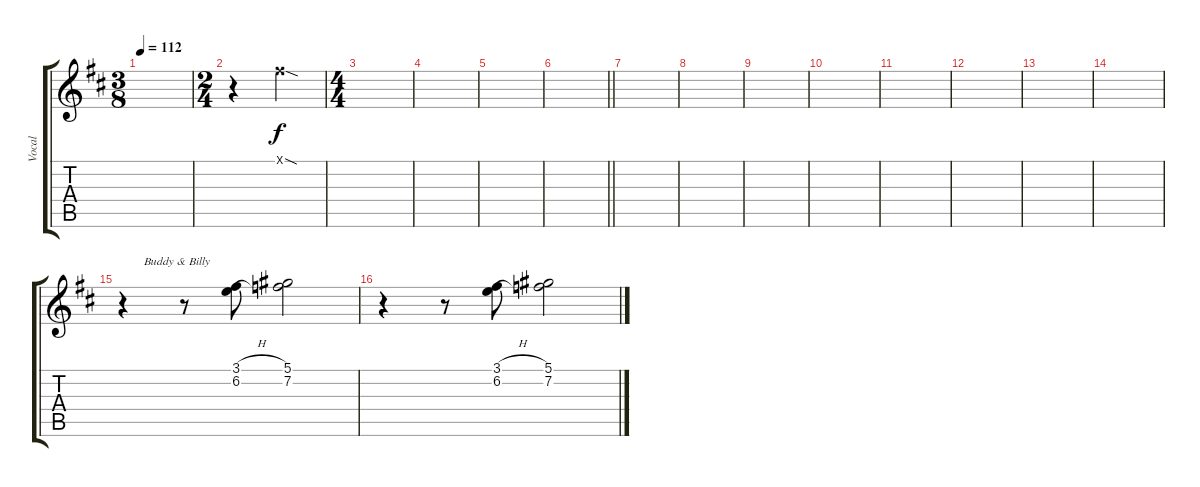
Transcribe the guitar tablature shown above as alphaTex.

\track ("Vocal" "Vocal") {instrument electricguitarjazz}
\staff {score tabs}
\tuning (Eb4 Bb3 Gb3 Db3 Ab2 Eb2) {hide}
\ts (3 8)
\tempo 112
\clef g2
\ks d
|
\ts (2 4)
r.4 3.1{sod x}.4 |
\ts (4 4)
|
|
|
\barLineRight lightlight
|
|
|
|
|
|
|
|
|
r.4{txt "       Buddy & Billy"} r.8 (3.1{h} 6.2{h}).8 (5.1 7.2).2 |
r.4 r.8 (3.1{h} 6.2{h}).8 (5.1 7.2).2
